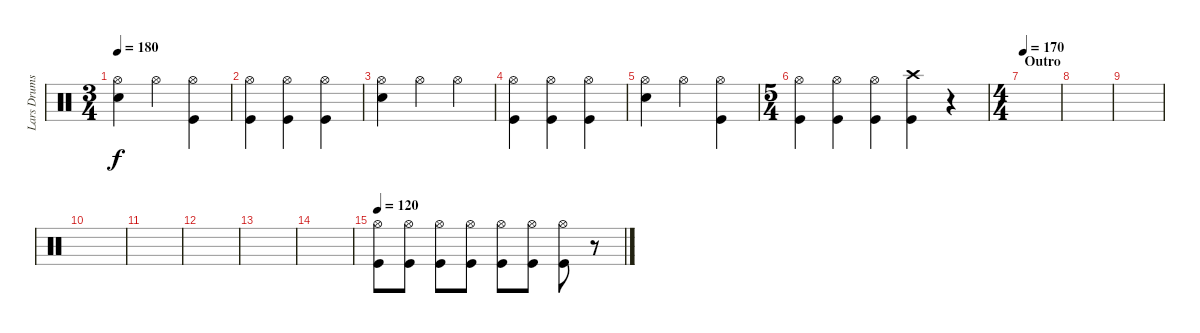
\track ("Lars Drums" "Lars Drums") {instrument percussion}
\staff {score}
\articulation defaults
\ts (3 4)
\tempo 180
\clef neutral
\ks c
("Hi-Hat (open)" "Electric Snare (hit)").4{dy f} "Hi-Hat (open)".4 ("Hi-Hat (open)" "Kick (hit)").4 |
("Hi-Hat (open)" "Kick (hit)").4 ("Hi-Hat (open)" "Kick (hit)").4 ("Hi-Hat (open)" "Kick (hit)").4 |
("Hi-Hat (open)" "Electric Snare (hit)").4 "Hi-Hat (open)".4 "Hi-Hat (open)".4 |
("Hi-Hat (open)" "Kick (hit)").4 ("Hi-Hat (open)" "Kick (hit)").4 ("Hi-Hat (open)" "Kick (hit)").4 |
("Hi-Hat (open)" "Electric Snare (hit)").4 "Hi-Hat (open)".4 ("Hi-Hat (open)" "Kick (hit)").4 |
\ts (5 4)
("Hi-Hat (open)" "Kick (hit)").4 ("Hi-Hat (open)" "Kick (hit)").4 ("Hi-Hat (open)" "Kick (hit)").4 ("Crash high (hit)" "Kick (hit)").4 r.4 |
\ts (4 4)
\section ("" "Outro")
\tempo 170
|
|
|
|
|
|
|
|
\tempo 120
("Hi-Hat (open)" "Kick (hit)").8 ("Hi-Hat (open)" "Kick (hit)").8 ("Hi-Hat (open)" "Kick (hit)").8 ("Hi-Hat (open)" "Kick (hit)").8 ("Hi-Hat (open)" "Kick (hit)").8 ("Hi-Hat (open)" "Kick (hit)").8 ("Hi-Hat (open)" "Kick (hit)").8 r.8
